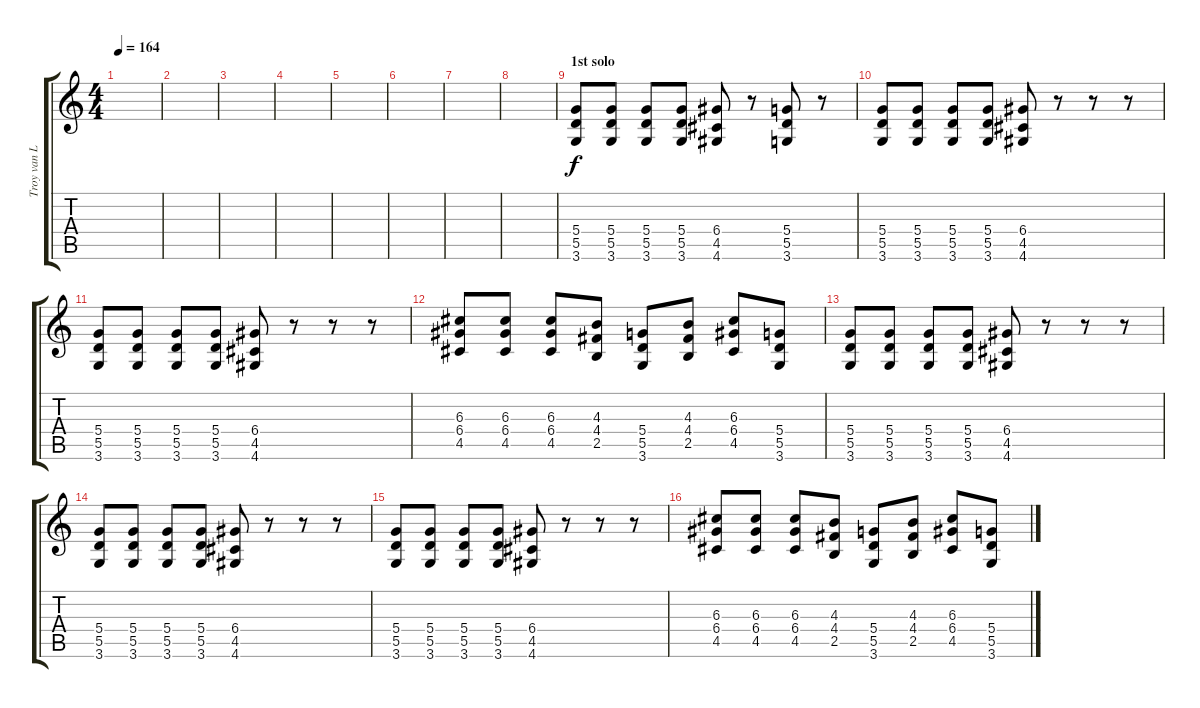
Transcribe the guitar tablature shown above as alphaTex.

\track ("Troy van Leeuwen - guitar" "Troy van L") {instrument overdrivenguitar}
\staff {score tabs}
\tuning (E4 B3 G3 D3 A2 E2) {hide}
\ts (4 4)
\section ("" "")
\tempo 164
\clef g2
\ks c
|
|
|
|
\section ("" "")
|
|
|
|
\section ("" "1st solo")
(5.4 5.5 3.6).8 (5.4 5.5 3.6).8 (5.4 5.5 3.6).8 (5.4 5.5 3.6).8 (6.4 4.5 4.6).8 r.8 (5.4 5.5 3.6).8 r.8 |
(5.4 5.5 3.6).8 (5.4 5.5 3.6).8 (5.4 5.5 3.6).8 (5.4 5.5 3.6).8 (6.4 4.5 4.6).8 r.8 r.8 r.8 |
(5.4 5.5 3.6).8 (5.4 5.5 3.6).8 (5.4 5.5 3.6).8 (5.4 5.5 3.6).8 (6.4 4.5 4.6).8 r.8 r.8 r.8 |
(6.3 6.4 4.5).8 (6.3 6.4 4.5).8 (6.3 6.4 4.5).8 (4.3 4.4 2.5).8 (5.4 5.5 3.6).8 (4.3 4.4 2.5).8 (6.3 6.4 4.5).8 (5.4 5.5 3.6).8 |
\section ("" "")
(5.4 5.5 3.6).8 (5.4 5.5 3.6).8 (5.4 5.5 3.6).8 (5.4 5.5 3.6).8 (6.4 4.5 4.6).8 r.8 r.8 r.8 |
(5.4 5.5 3.6).8 (5.4 5.5 3.6).8 (5.4 5.5 3.6).8 (5.4 5.5 3.6).8 (6.4 4.5 4.6).8 r.8 r.8 r.8 |
(5.4 5.5 3.6).8 (5.4 5.5 3.6).8 (5.4 5.5 3.6).8 (5.4 5.5 3.6).8 (6.4 4.5 4.6).8 r.8 r.8 r.8 |
(6.3 6.4 4.5).8 (6.3 6.4 4.5).8 (6.3 6.4 4.5).8 (4.3 4.4 2.5).8 (5.4 5.5 3.6).8 (4.3 4.4 2.5).8 (6.3 6.4 4.5).8 (5.4 5.5 3.6).8
